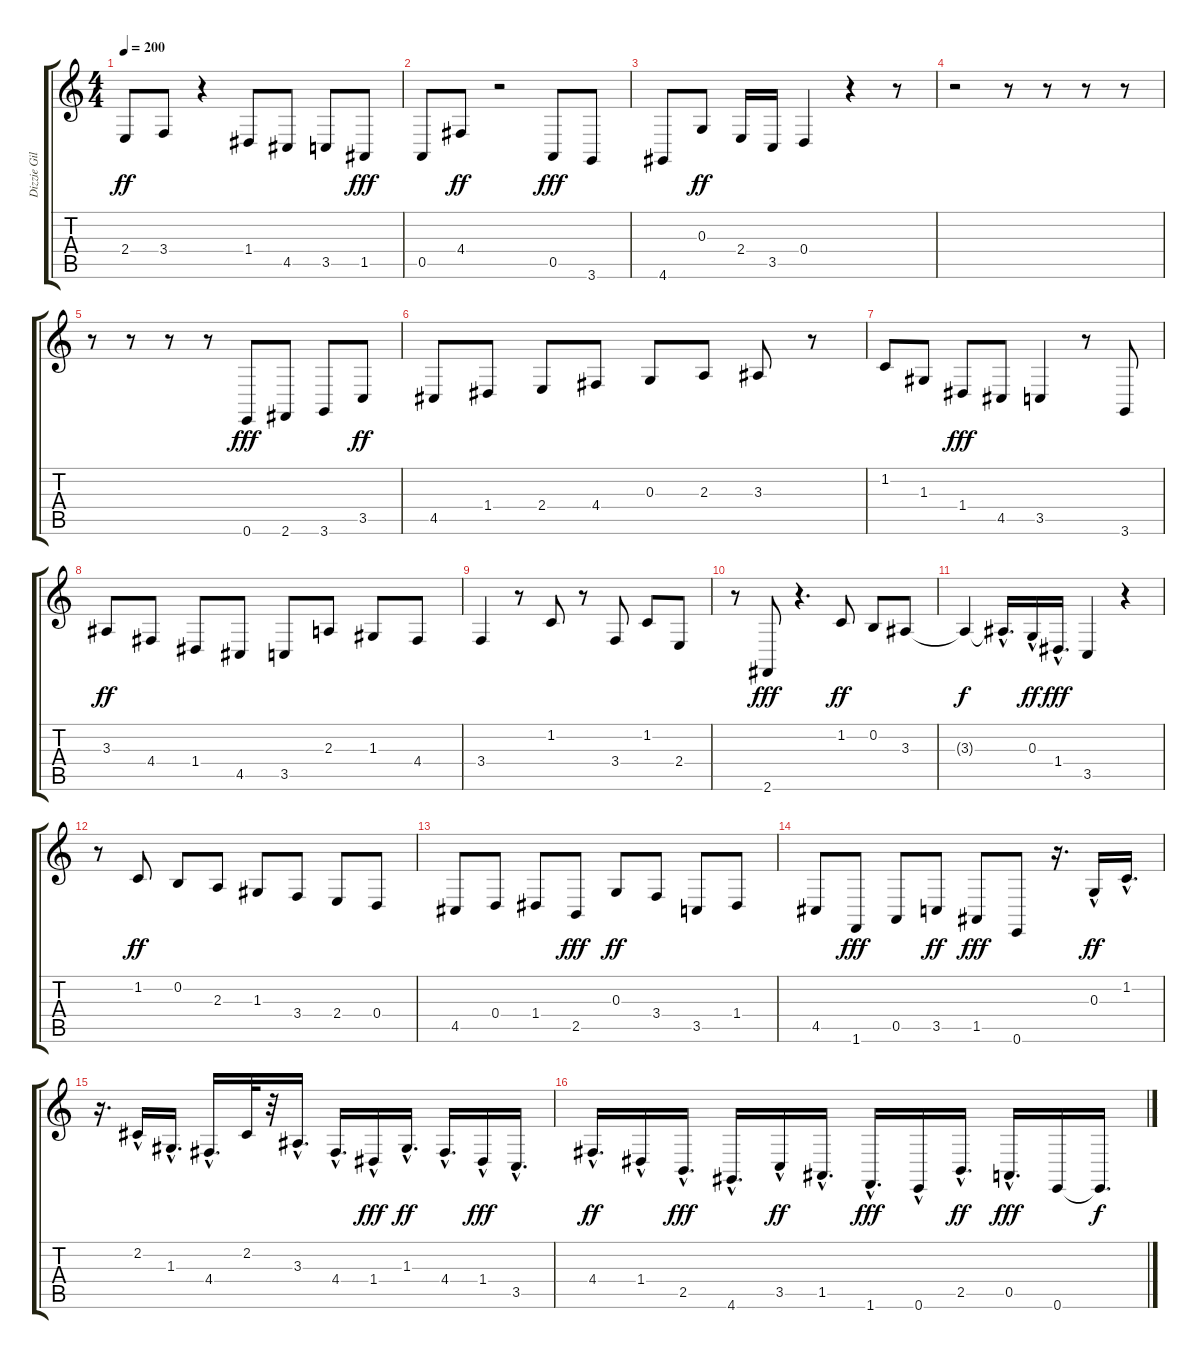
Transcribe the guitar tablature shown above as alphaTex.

\track ("Dizzie Gillespie" "Dizzie Gil") {instrument trumpet}
\staff {score tabs}
\tuning (E4 B3 G3 D3 A2 E2) {hide}
\ts (4 4)
\tempo 200
\clef g2
\ks c
2.4.8{dy ff} 3.4.8 r.4 1.4.8 4.5.8 3.5.8 1.5.8{dy fff} |
0.5.8 4.4.8{dy ff} r.2 0.5.8{dy fff} 3.6.8 |
4.6.8 0.3.8{dy ff} 2.4.16 3.5.16 0.4.4 r.4 r.8 |
r.2 r.8 r.8 r.8 r.8 |
r.8 r.8 r.8 r.8 0.6.8{dy fff} 2.6.8 3.6.8 3.5.8{dy ff} |
4.5.8 1.4.8 2.4.8 4.4.8 0.3.8 2.3.8 3.3.8 r.8 |
1.2.8 1.3.8 1.4.8{dy fff} 4.5.8 3.5.4 r.8 3.6.8 |
3.3.8{dy ff} 4.4.8 1.4.8 4.5.8 3.5.8 2.3.8 1.3.8 4.4.8 |
3.4.4 r.8 1.2.8 r.8 3.4.8 1.2.8 2.4.8 |
r.8 2.6.8{dy fff} r.4{d} 1.2.8{dy ff} 0.2.8 3.3.8 |
3.3{t}.4{dy f} 3.3{hac t}.16{d} 0.3{hac}.16{dy ff} 1.4{hac}.16{d dy fff} 3.5.4 r.4 |
r.8 1.2.8{dy ff} 0.2.8 2.3.8 1.3.8 3.4.8 2.4.8 0.4.8 |
4.5.8 0.4.8 1.4.8 2.5.8{dy fff} 0.3.8{dy ff} 3.4.8 3.5.8 1.4.8 |
4.5.8 1.6.8{dy fff} 0.5.8 3.5.8{dy ff} 1.5.8{dy fff} 0.6.8 r.16{d} 0.3{hac}.16{dy ff} 1.2{hac}.16{d} |
r.16{d} 2.2{hac}.16 1.3{hac}.16{d} 4.4{hac}.16{d} 2.2.32 r.32 3.3{hac}.16{d} 4.4{hac}.16{d} 1.4{hac}.16{dy fff} 1.3{hac}.16{d dy ff} 4.4{hac}.16{d} 1.4{hac}.16{dy fff} 3.5{hac}.16{d} |
4.4{hac}.16{d dy ff} 1.4{hac}.16 2.5{hac}.16{d dy fff} 4.6{hac}.16{d} 3.5{hac}.16{dy ff} 1.5{hac}.16{d} 1.6{hac}.16{d dy fff} 0.6{hac}.16 2.5{hac}.16{d dy ff} 0.5{hac}.16{d dy fff} 0.6.16 0.6{t}.16{d dy f}
